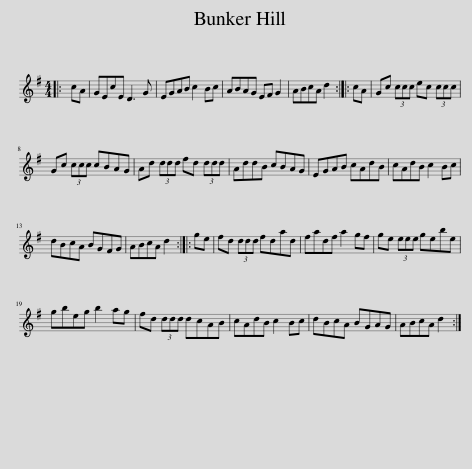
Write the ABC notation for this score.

X:1
L:1/8
M:4/4
I:linebreak $
K:G
V:1 treble
V:1
|: cA | GEcE D3 G | EGAB c2 Bc | ABAG EF G2 | ABcA d2 :: %5
 cA | Gc (3ccc ec (3ccc |$ Gc (3ccc cBAG | Ad (3ddd fd (3ddd | AddB cBAG | %10
 EGAB cAdB | cAdB c2 Bc |$ dBcA BGFG | ABcA d2 :: ge | %15
 fd (3ddd fdad | fadf a2 gf | ge (3eee gebe |$ gbeg b2 ag | fd (3ddd dcAB | %20
 cAdB c2 Bc | dBcA BGAG | ABcA d2 :| %23
